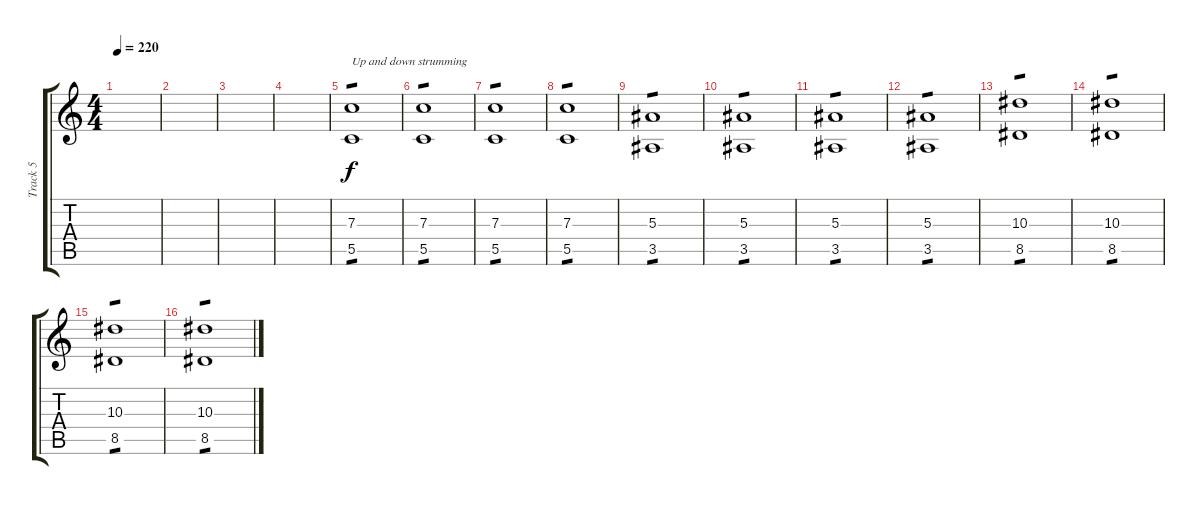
\track ("Track 5" "Track 5") {instrument electricguitarclean}
\staff {score tabs}
\tuning (D4 A3 F3 C3 G2 C2) {hide}
\ts (4 4)
\tempo 220
\clef g2
\ks c
|
|
|
|
(7.3 5.5).1{txt "Up and down strumming" tp 1 instrument distortionguitar} |
(7.3 5.5).1{tp 1 instrument distortionguitar} |
(7.3 5.5).1{tp 1 instrument distortionguitar} |
(7.3 5.5).1{tp 1 instrument distortionguitar} |
(5.3 3.5).1{tp 1} |
(5.3 3.5).1{tp 1} |
(5.3 3.5).1{tp 1} |
(5.3 3.5).1{tp 1} |
(10.3 8.5).1{tp 1} |
(10.3 8.5).1{tp 1} |
(10.3 8.5).1{tp 1} |
(10.3 8.5).1{tp 1}
